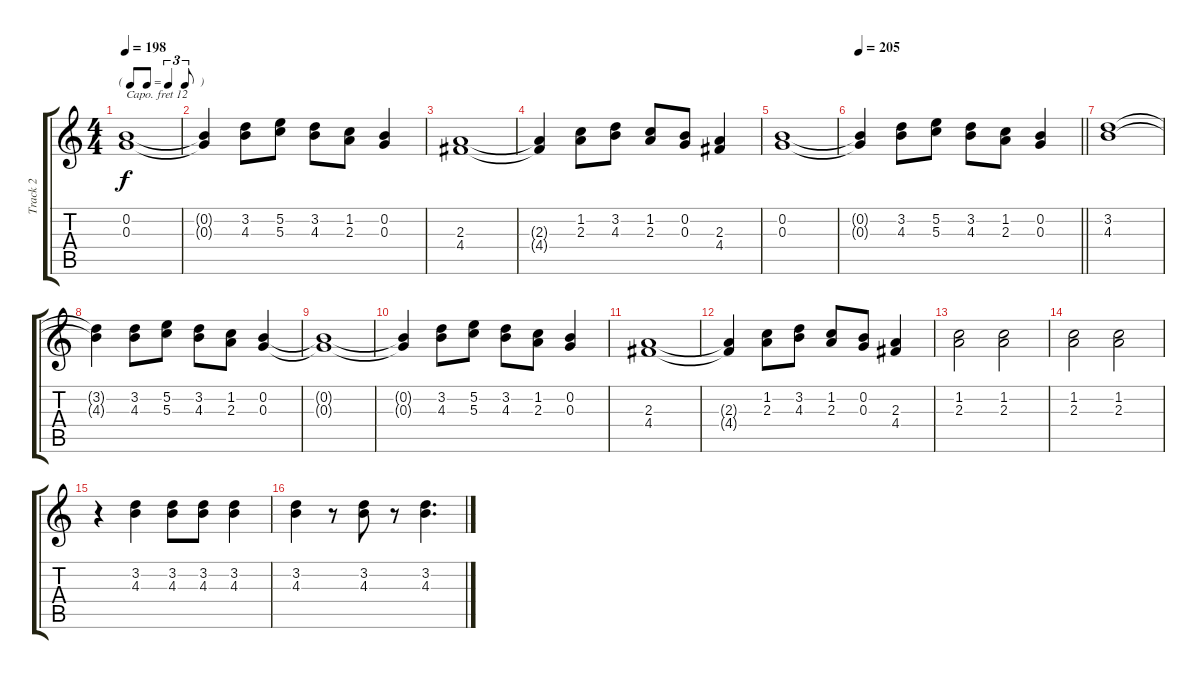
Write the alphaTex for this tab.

\track ("Track 2" "Track 2") {instrument harmonica}
\staff {score tabs}
\capo 12
\tuning (E4 B3 G3 D3 A2 E2) {hide}
\ts (4 4)
\tf triplet8th
\tempo 198
\clef g2
\ks c
(0.2{t} 0.3{t}).1{dy f} |
(0.2{t} 0.3{t}).4 (3.2 4.3).8 (5.2 5.3).8 (3.2 4.3).8 (1.2 2.3).8 (0.2 0.3).4 |
(2.3 4.4).1 |
(2.3{t} 4.4{t}).4 (1.2 2.3).8 (3.2 4.3).8 (1.2 2.3).8 (0.2 0.3).8 (2.3 4.4).4 |
(0.2 0.3).1 |
\tempo 205
\barLineRight lightlight
(0.2{t} 0.3{t}).4 (3.2 4.3).8 (5.2 5.3).8 (3.2 4.3).8 (1.2 2.3).8 (0.2 0.3).4 |
(3.2 4.3).1 |
(3.2{t} 4.3{t}).4 (3.2 4.3).8 (5.2 5.3).8 (3.2 4.3).8 (1.2 2.3).8 (0.2 0.3).4 |
(0.2{t} 0.3{t}).1 |
(0.2{t} 0.3{t}).4 (3.2 4.3).8 (5.2 5.3).8 (3.2 4.3).8 (1.2 2.3).8 (0.2 0.3).4 |
(2.3 4.4).1 |
(2.3{t} 4.4{t}).4 (1.2 2.3).8 (3.2 4.3).8 (1.2 2.3).8 (0.2 0.3).8 (2.3 4.4).4 |
(1.2 2.3).2 (1.2 2.3).2 |
(1.2 2.3).2 (1.2 2.3).2 |
r.4 (3.2 4.3).4 (3.2 4.3).8 (3.2 4.3).8 (3.2 4.3).4 |
(3.2 4.3).4 r.8 (3.2 4.3).8 r.8 (3.2 4.3).4{d}
